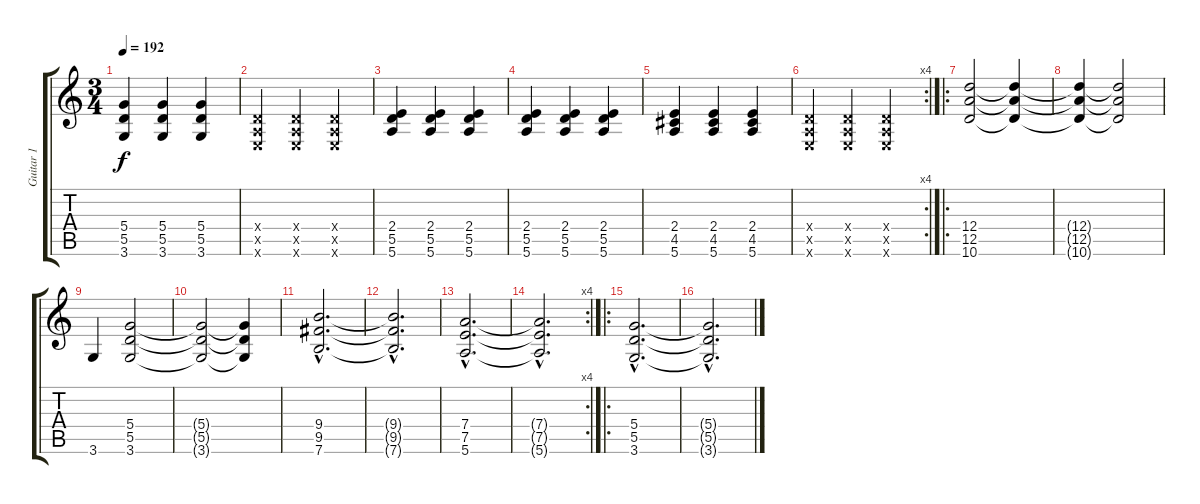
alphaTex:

\track ("Guitar 1" "Guitar 1") {instrument distortionguitar}
\staff {score tabs}
\tuning (E4 B3 G3 D3 A2 E2) {hide}
\ts (3 4)
\tempo 192
\clef g2
\ks c
(5.4 5.5 3.6).4{dy f} (5.4 5.5 3.6).4 (5.4 5.5 3.6).4 |
(0.4{x} 0.5{x} 0.6{x}).4 (0.4{x} 0.5{x} 0.6{x}).4 (0.4{x} 0.5{x} 0.6{x}).4 |
(2.4 5.5 5.6).4 (2.4 5.5 5.6).4 (2.4 5.5 5.6).4 |
(2.4 5.5 5.6).4 (2.4 5.5 5.6).4 (2.4 5.5 5.6).4 |
(2.4 4.5 5.6).4 (2.4 4.5 5.6).4 (2.4 4.5 5.6).4 |
\rc 4
(0.4{x} 0.5{x} 0.6{x}).4 (0.4{x} 0.5{x} 0.6{x}).4 (0.4{x} 0.5{x} 0.6{x}).4 |
\ro
(12.4 12.5 10.6).2 (12.4{t} 12.5{t} 10.6{t}).4 |
(12.4{t} 12.5{t} 10.6{t}).4 (12.4{t} 12.5{t} 10.6{t}).2 |
3.6.4 (5.4 5.5 3.6).2 |
(5.4{t} 5.5{t} 3.6{t}).2 (5.4{t} 5.5{t} 3.6{t}).4 |
(9.4{hac} 9.5{hac} 7.6{hac}).2{d} |
(9.4{hac t} 9.5{hac t} 7.6{hac t}).2{d} |
(7.4{hac} 7.5{hac} 5.6{hac}).2{d} |
\rc 4
(7.4{hac t} 7.5{hac t} 5.6{hac t}).2{d} |
\ro
(5.4{hac} 5.5{hac} 3.6{hac}).2{d} |
(5.4{hac t} 5.5{hac t} 3.6{hac t}).2{d}
